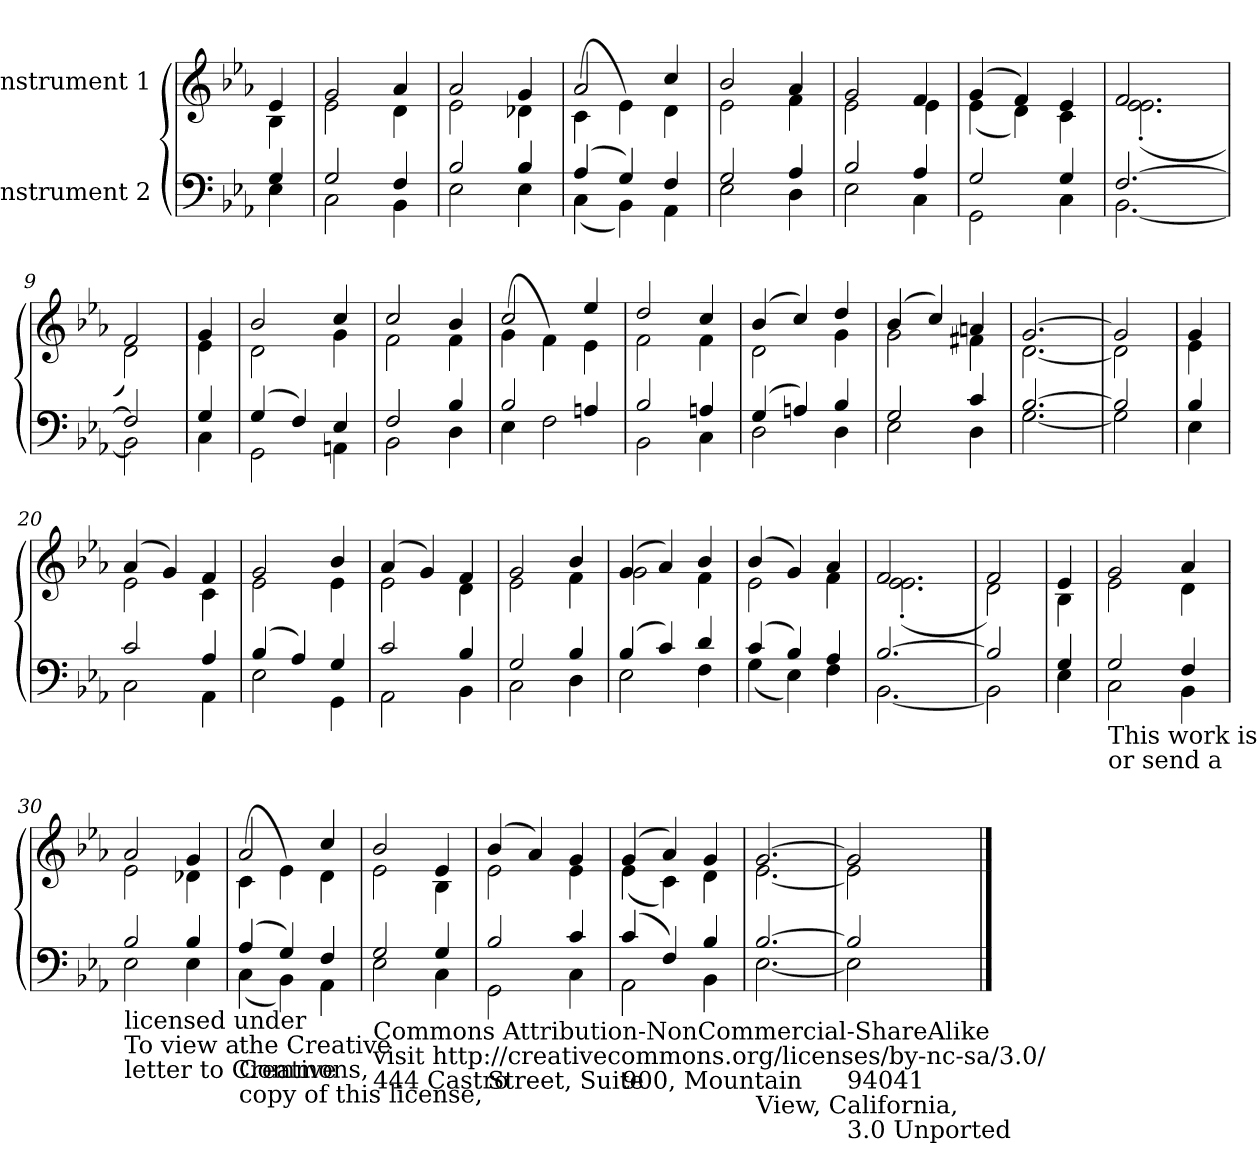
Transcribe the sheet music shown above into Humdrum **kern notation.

**kern	**kern
*part2	*part1
*staff2	*staff1
*I"Instrument 2	*I"Instrument 1
!!LO:PB:g=z
*stria5	*stria5
*clefF4	*clefG2
*k[b-e-a-]	*k[b-e-a-]
*E-:	*E-:
=1	=1
*^	*^
4G/	4E-\	4e-/	4B-\
=2	=2	=2	=2
2G/	2C\	2g/	2e-\
4F/	4BB-\	4a-/	4d\
=3	=3	=3	=3
2B-/	2E-\	2a-/	2e-\
4B-/	4E-\	4g/	4d-X\
=4	=4	=4	=4
(>4A-/	(<4C\	(<4c\	2a-/
4G/)	4BB-\)	4e-\)	.
4F/	4AA-\	4cc/	4d\
=5	=5	=5	=5
2G/	2E-\	2b-/	2e-\
4A-/	4D\	4a-/	4f\
=6	=6	=6	=6
2B-/	2E-\	2g/	2e-\
4A-/	4C\	4f/	4e-\
=7	=7	=7	=7
2G/	2GG\	(>4g/	(<4e-\
.	.	4f/)	4d\)
4G/	4C\	4e-/	4c\
=8	=8	=8	=8
[>2.F/	[<2.BB-\	2f/	(<2.e-\'> 2.e-\'>
.	.	4ryy	.
=9	=9	=9	=9
2F/]	2BB-\]	2f/	2d\)
!!LO:LB:g=z	!!
=10!	=10!	=10!	=10!
4G/	4C\	4g/	4e-\
=11	=11	=11	=11
(>4G/	2GG\	2b-/	2d\
4F/)	.	.	.
4E-/	4AAn\	4cc/	4g\
=12	=12	=12	=12
2F/	2BB-\	2cc/	2f\
4B-/	4D\	4b-/	4f\
=13	=13	=13	=13
2B-/	4E-\	(<4g\	2cc/
.	2F\	4f\)	.
4An/	.	4ee-/	4e-\
=14	=14	=14	=14
2B-/	2BB-\	2dd/	2f\
4An/	4C\	4cc/	4f\
=15	=15	=15	=15
(>4G/	2D\	(>4b-/	2d\
4An/)	.	4cc/)	.
4B-/	4D\	4dd/	4g\
=16	=16	=16	=16
2G/	2E-\	(>4b-/	2g\
.	.	4cc/)	.
4c/	4D\	4an/	4f#X\
=17	=17	=17	=17
[>2.B-/	[<2.G\	[>2.g/	[<2.d\
=18	=18	=18	=18
2B-/]	2G\]	2g/]	2d\]
!!LO:LB:g=z	!!
=19!	=19!	=19!	=19!
4B-/	4E-\	4g/	4e-\
=20	=20	=20	=20
2c/	2C\	(>4a-/	2e-\
.	.	4g/)	.
4A-/	4AA-\	4f/	4c\
=21	=21	=21	=21
(>4B-/	2E-\	2g/	2e-\
4A-/)	.	.	.
4G/	4GG\	4b-/	4e-\
=22	=22	=22	=22
2c/	2AA-\	(>4a-/	2e-\
.	.	4g/)	.
4B-/	4BB-\	4f/	4d\
=23	=23	=23	=23
2G/	2C\	2g/	2e-\
4B-/	4D\	4b-/	4f\
=24	=24	=24	=24
(>4B-/	2E-\	(>4g/	2g\
4c/)	.	4a-/)	.
4d/	4F\	4b-/	4f\
=25	=25	=25	=25
(>4c/	(<4G\	(>4b-/	2e-\
4B-/)	4E-\)	4g/)	.
4A-/	4F\	4a-/	4f\
=26	=26	=26	=26
[>2.B-/	[<2.BB-\	2f/	(<2.e-\'> 2.e-\'>
.	.	4ryy	.
=27	=27	=27	=27
2B-/]	2BB-\]	2f/	2d\)
!!LO:LB:g=z	!!
=28!	=28!	=28!	=28!
4G/	4E-\	4e-/	4B-\
=29	=29	=29	=29
!LO:TX:b:t=This work is	!	!	!
!LO:TX:b:t=or send a	!	!	!
2G/	2C\	2g/	2e-\
4F/	4BB-\	4a-/	4d\
=30	=30	=30	=30
!LO:TX:b:t=licensed under	!	!	!
!LO:TX:b:t=To view a	!	!	!
!LO:TX:b:t=letter to Creative	!	!	!
2B-/	2E-\	2a-/	2e-\
4B-/	4E-\	4g/	4d-X\
=31	=31	=31	=31
!LO:TX:b:t=the Creative	!	!	!
!LO:TX:b:t=copy of this license,	!	!	!
!LO:TX:b:t=Commons,	!	!	!
(>4A-/	(<4C\	(<4c\	2a-/
4G/)	4BB-\)	4e-\)	.
4F/	4AA-\	4cc/	4d\
=32	=32	=32	=32
!LO:TX:b:t=Commons Attribution-NonCommercial-ShareAlike	!	!	!
!LO:TX:b:t=visit http&colon;//creativecommons.org/licenses/by-nc-sa/3.0/	!	!	!
!LO:TX:b:t=444 Castro	!	!	!
2G/	2E-\	2b-/	2e-\
4G/	4C\	4e-/	4B-\
=33	=33	=33	=33
!LO:TX:b:t=Street, Suite	!	!	!
2B-/	2GG\	(>4b-/	2e-\
.	.	4a-/)	.
4c/	4C\	4g/	4e-\
=34	=34	=34	=34
!LO:TX:b:t=900, Mountain	!	!	!
(>4c/	2AA-\	(>4g/	(<4e-\
4F/)	.	4a-/)	4c\)
4B-/	4BB-\	4g/	4d\
=35	=35	=35	=35
!LO:TX:b:t=View, California,	!	!	!
[>2.B-/	[<2.E-\	[>2.g/	[<2.e-\
=36	=36	=36	=36
!LO:TX:b:t=3.0 Unported	!	!	!
!LO:TX:b:t=94041	!	!	!
2B-/]	2E-\]	2g/]	2e-\]
*v	*v	*	*
*	*v	*v
==	==
*-	*-
